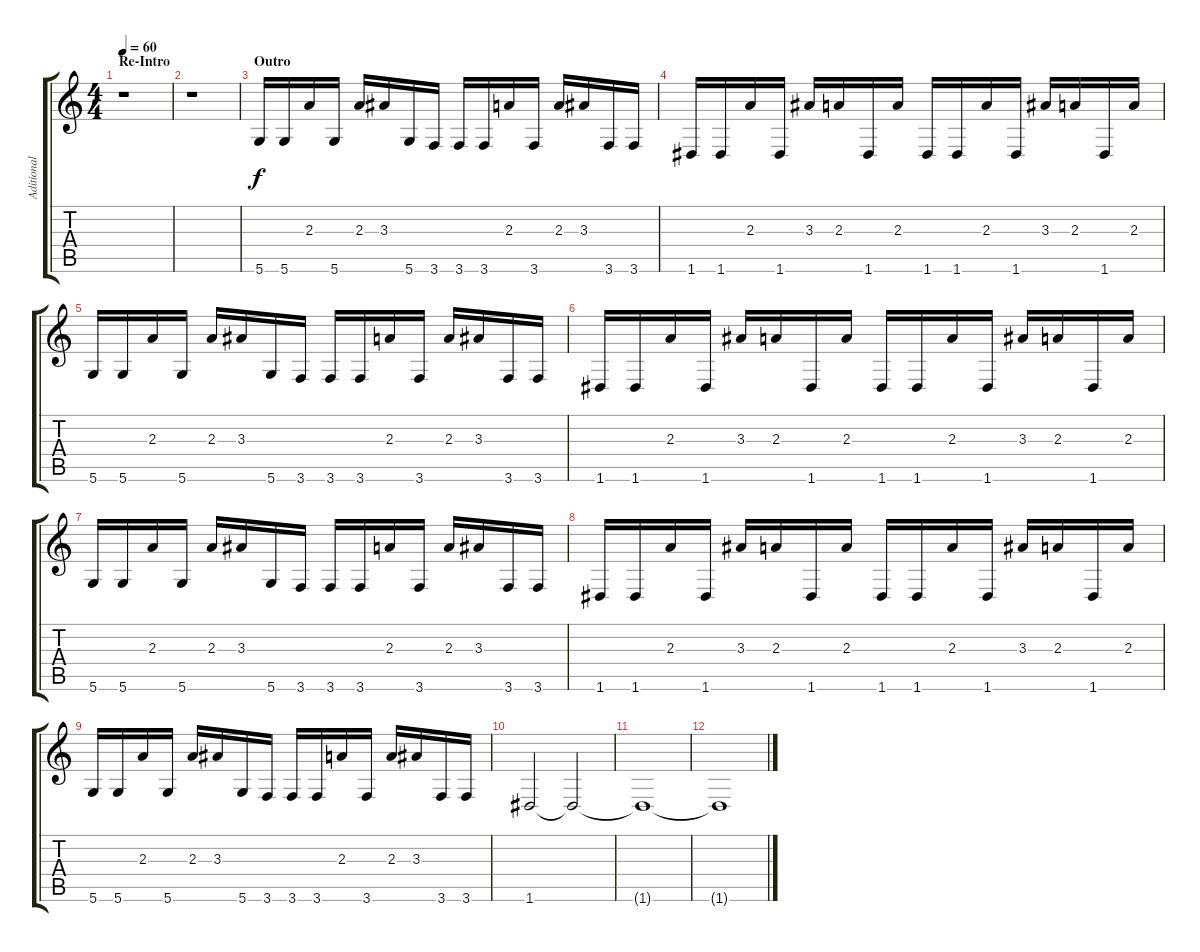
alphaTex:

\track ("Aditional Guitar/Piano" "Aditional ") {instrument distortionguitar}
\staff {score tabs}
\tuning (E4 B3 G3 D3 A2 D2) {hide}
\ts (4 4)
\section ("" "Re-Intro")
\tempo 60
\clef g2
\ks c
r.1{dy f} |
r.1 |
\section ("" "Outro")
5.6.16{instrument electricguitarjazz} 5.6.16 2.3.16 5.6.16 2.3.16 3.3.16 5.6.16 3.6.16 3.6.16 3.6.16 2.3.16 3.6.16 2.3.16 3.3.16 3.6.16 3.6.16 |
1.6.16 1.6.16 2.3.16 1.6.16 3.3.16 2.3.16 1.6.16 2.3.16 1.6.16 1.6.16 2.3.16 1.6.16 3.3.16 2.3.16 1.6.16 2.3.16 |
5.6.16 5.6.16 2.3.16 5.6.16 2.3.16 3.3.16 5.6.16 3.6.16 3.6.16 3.6.16 2.3.16 3.6.16 2.3.16 3.3.16 3.6.16 3.6.16 |
1.6.16 1.6.16 2.3.16 1.6.16 3.3.16 2.3.16 1.6.16 2.3.16 1.6.16 1.6.16 2.3.16 1.6.16 3.3.16 2.3.16 1.6.16 2.3.16 |
5.6.16{instrument electricguitarjazz} 5.6.16 2.3.16 5.6.16 2.3.16 3.3.16 5.6.16 3.6.16 3.6.16 3.6.16 2.3.16 3.6.16 2.3.16 3.3.16 3.6.16 3.6.16 |
1.6.16 1.6.16 2.3.16 1.6.16 3.3.16 2.3.16 1.6.16 2.3.16 1.6.16 1.6.16 2.3.16 1.6.16 3.3.16 2.3.16 1.6.16 2.3.16 |
5.6.16 5.6.16 2.3.16 5.6.16 2.3.16 3.3.16 5.6.16 3.6.16 3.6.16 3.6.16 2.3.16 3.6.16 2.3.16 3.3.16 3.6.16 3.6.16 |
1.6.2 1.6{t}.2{volume 0} |
1.6{t}.1 |
1.6{t}.1
